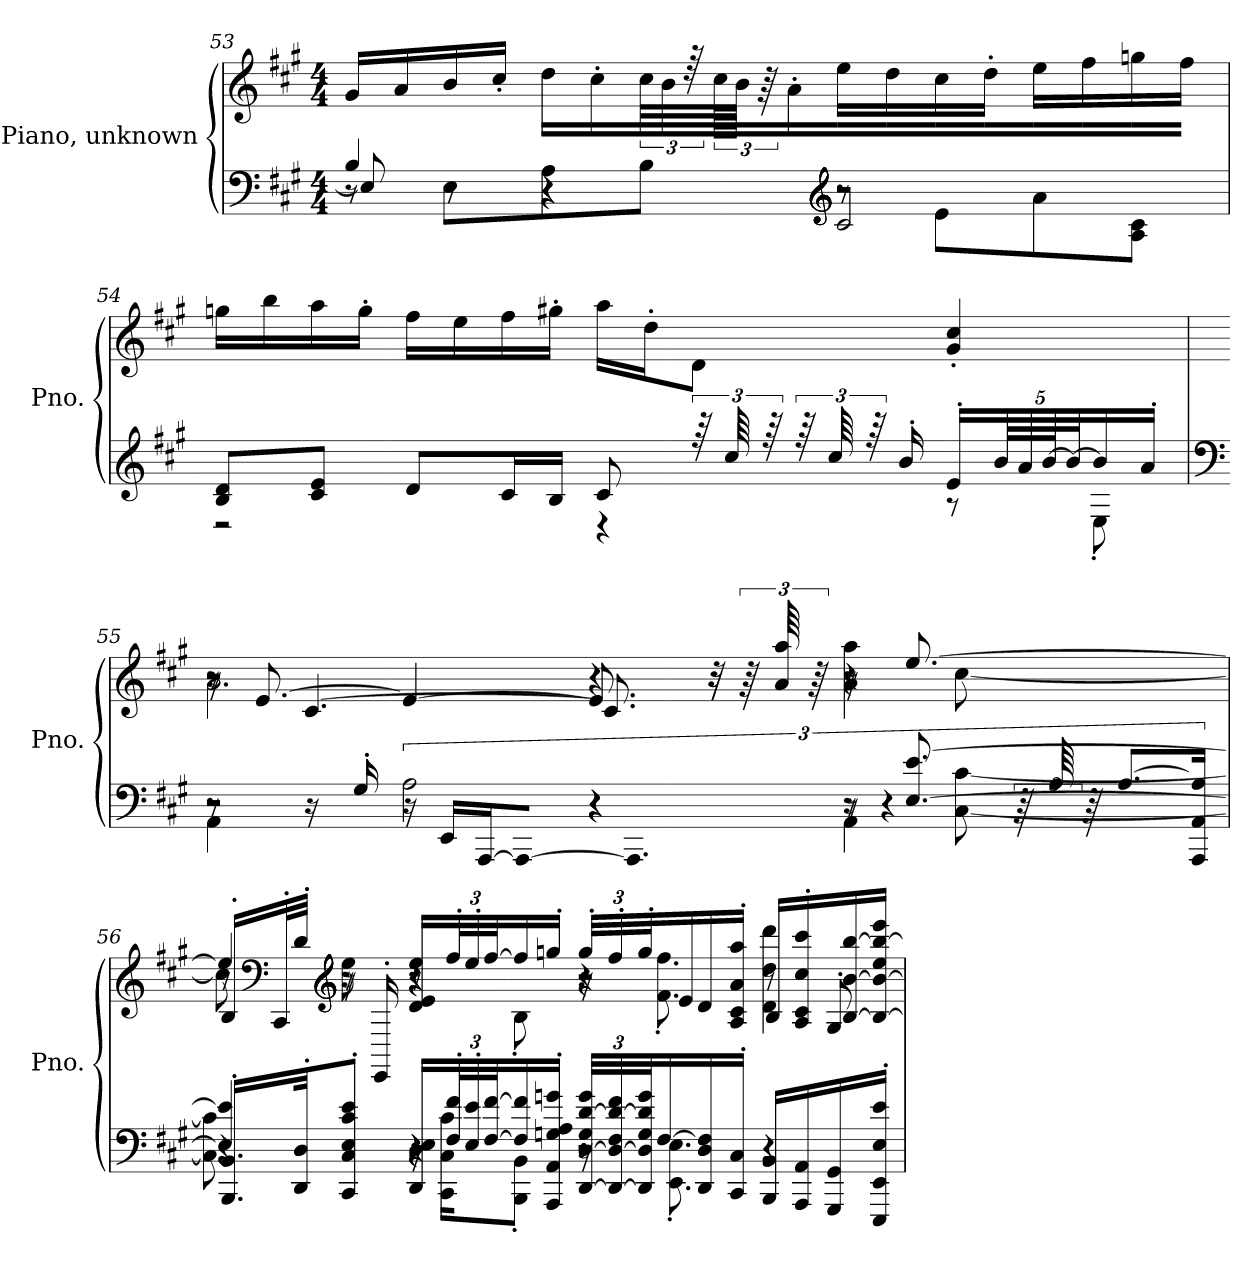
**kern	**kern
*part1	*part1
*staff2	*staff1
*I"Piano, unknown	*
*I'Pno.	*
*clefF4	*clefG2
*k[f#c#g#]	*k[f#c#g#]
*M4/4	*M4/4
=53	=53
*^	*
*	*^	*
4B/	8r	8E/]	16g#/LL
.	.	.	16a/
.	8E\L	8r	16b/
.	.	.	16cc#'/JJ
4r	8A\	4r	16dd\LL
.	.	.	16cc#'\
.	8B\J	.	96cc#\LL
.	.	.	96b\JJJJ
.	.	.	96r
.	.	.	96cc#\LLLL
.	.	.	96b\JJJJ
.	.	.	96r
.	.	.	16a'/
*clefG2	*	*	*
2c#/	8r	2r	16ee\LL
.	.	.	16dd\
.	8e\L	.	16cc#\
.	.	.	16dd'\JJ
.	8a\	.	16ee\LL
.	.	.	16ff#\
.	8A\ 8c#\J	.	16ggn\
.	.	.	16ff#\JJ
*	*v	*v	*
!!LO:LB:g=z
=54	=54	=54
8B/ 8d/L	2r	16ggn\LL
.	.	16bb\
8c#/ 8e/J	.	16aa\
.	.	16gg'\JJ
8d/L	.	16ff#\LL
.	.	16ee\
16c#/L	.	16ff#\
16B/JJ	.	16gg#X'\JJ
8c#/	4r	16aa\LL
.	.	16dd'\J
96r	.	8d\J
96cc#/	.	.
96r	.	.
96r	.	.
96cc#/	.	.
96r	.	.
16b'/	.	.
16e'/LL	8r	4g#/' 4cc#/'
*Xbrackettup	*	*
80b/LL	.	.
80a/	.	.
[80b/J	.	.
40b/J_	.	.
16b/]	8E'\	.
16a'/JJ	.	.
*v	*v	*
!!LO:LB:g=z
=55	=55
*clefF4	*
*^	*^
*	*^	*	*^
*	*	*^	*	*	*^
2r	2r	8r	4AA\	16r	2.a\	8r	2r
.	.	.	.	[8.e/	.	.	.
.	.	16r	.	.	.	[4.c#/	.
.	.	16G#'/	.	.	.	.	.
*	*	*brackettup	*	*	*	*	*
.	.	24r	2A\	4e/_	.	.	.
.	.	24EE/LL	.	.	.	.	.
.	.	[24AAA/J	.	.	.	.	.
.	.	8AAA/J_	.	.	.	.	.
4r	4r	8.AAA/]	.	8.e/]	.	8.c#/]	4r
.	.	32r	.	16r	.	32r	.
.	.	96r	.	.	.	96r	.
.	.	96A/	.	.	.	96a/ 96aa/	.
.	.	96r	.	.	.	96r	.
16r	8r	[8.A/L	4AA\	16r	4a\ 4aa\	4r	8r
[8.E/ [8.e/	.	.	.	[8.ee/	.	.	.
.	[8C#\ [8c#\	.	.	.	.	.	[8cc#\
.	.	16AAA/ 16AA/ 16A/]Jk	.	.	.	.	.
!!LO:LB:g=z	!!	!!	!!
=56	=56	=56	=56	=56	=56	=56	=56
4E/] 4e/]	8C#\] 8c#\]	16.BBB/' 16.BB/'LL	4r	4ee/]	8r	16B'/LL	8cc#\]
*	*	*	*	*clefF4	*	*	*
.	.	.	.	.	.	32CC#'/L	.
.	.	32DD/' 32D/'JK	.	.	.	32d'/JJJ	.
*	*	*	*	*clefG2	*	*	*
.	8r	8CC#/' 8C#/' 8E/' 8c#/' 8e/'J	.	.	8ee\	16r	8r
.	.	.	.	.	.	16EE'/	.
4r	4r	16DD/ 16D/ 16E/LL	16r	4r	8r	16d/ 16e/ 16ee/LL	4r
*	*	*Xbrackettup	*	*	*	*Xbrackettup	*
.	.	48F#/' 48f#/'L	16CC#\ 16C#\ 16c#\KL	.	.	48ff#'/L	.
.	.	48E/' 48e/'	.	.	.	48ee'/	.
.	.	[48F#/ [48f#/J	.	.	.	[48ff#/J	.
.	.	16F#/] 16f#/]	8BBB\' 8BB\'J	.	8B'\	16ff#/]	.
.	.	16AAA/' 16AA/' 16Gn/' 16A/' 16gn/'JJ	.	.	.	16ggn'/JJ	.
2r	2r	[48DD/ [48D/ 48G/ [48d/ 48g/LLL	16r	4r	16r	48gg'/LLL	2r
.	.	48DD/_ 48D/_ 48F#/ 48d/_ 48f#/	.	.	.	48ff#'/	.
.	.	48DD/] 48D/] 48G/ 48d/] 48g/J	.	.	.	48gg'/J	.
.	.	[16F#/	8.EE\' 8.E\'	.	8.f#\' 8.ff#\'	16e/	.
.	.	16DD/ 16D/ 16F#/]	.	.	.	16d/	.
.	.	16CC#/' 16C#/'JJ	.	.	.	16A/' 16c#/' 16a/' 16aa/'JJ	.
.	.	16BBB/ 16BB/LL	4r	8r	4d\ 4dd\ 4ddd\	16B/LL	.
.	.	16AAA/ 16AA/	.	.	.	16A/' 16c#/' 16cc#/' 16ccc#/'	.
.	.	16GGG#/ 16GG#/	.	8G#'/	.	[16B/ [16b/ [16bb/	.
.	.	16EEE/' 16EE/' 16E/' 16e/'JJ	.	.	.	16B/_ 16b/_ 16ee/ 16bb/_ 16eee/JJ	.
*v	*v	*v	*v	*	*	*	*
*	*v	*v	*v	*v
=	=
*-	*-
